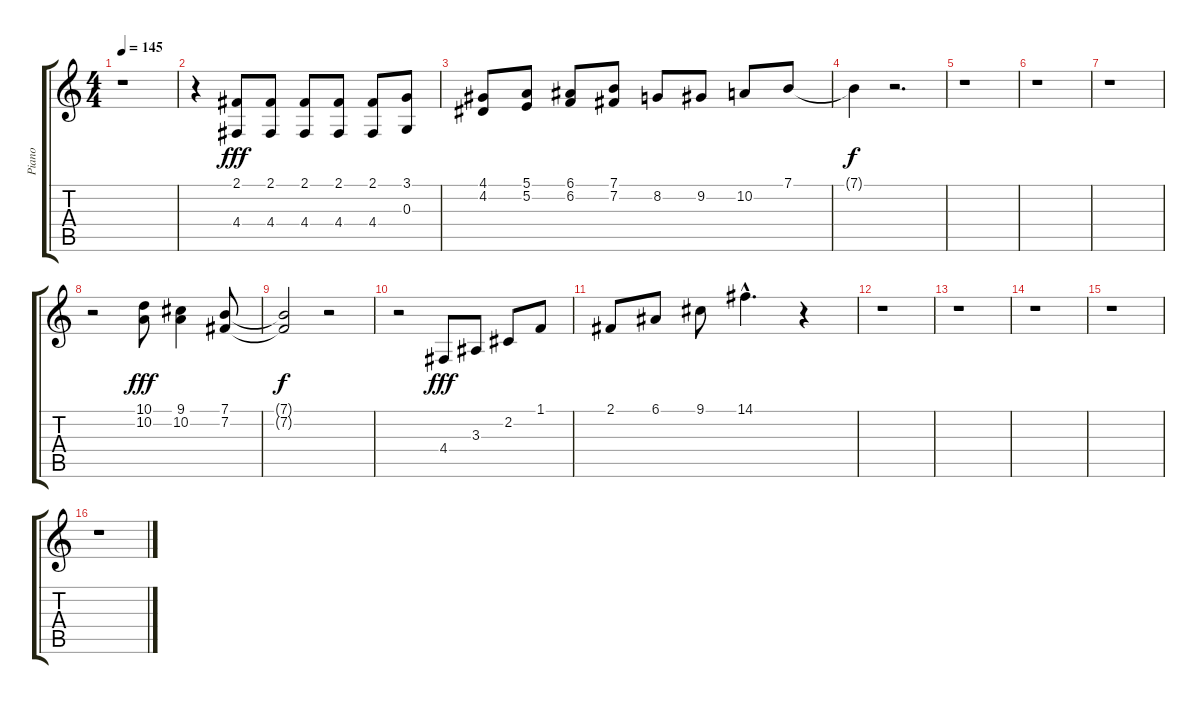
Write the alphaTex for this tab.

\track ("Piano" "Piano") {instrument electricgrandpiano}
\staff {score tabs}
\tuning (E4 B3 G3 D3 A2 E2) {hide}
\ts (4 4)
\tempo 145
\clef g2
\ks c
r.1{dy fff} |
r.4 (2.1 4.4).8 (2.1 4.4).8 (2.1 4.4).8 (2.1 4.4).8 (2.1 4.4).8 (3.1 0.3).8 |
(4.1 4.2).8 (5.1 5.2).8 (6.1 6.2).8 (7.1 7.2).8 8.2.8 9.2.8 10.2.8 7.1.8 |
7.1{t}.4{dy f} r.2{d} |
r.1 |
r.1 |
r.1 |
r.2 (10.1 10.2).8{dy fff} (9.1 10.2).4 (7.1 7.2).8 |
(7.1{t} 7.2{t}).2{dy f} r.2 |
r.2 4.4.8{dy fff} 3.3.8 2.2.8 1.1.8 |
2.1.8 6.1.8 9.1.8 14.1{hac}.4{d} r.4 |
r.1 |
r.1 |
r.1 |
r.1 |
r.1
